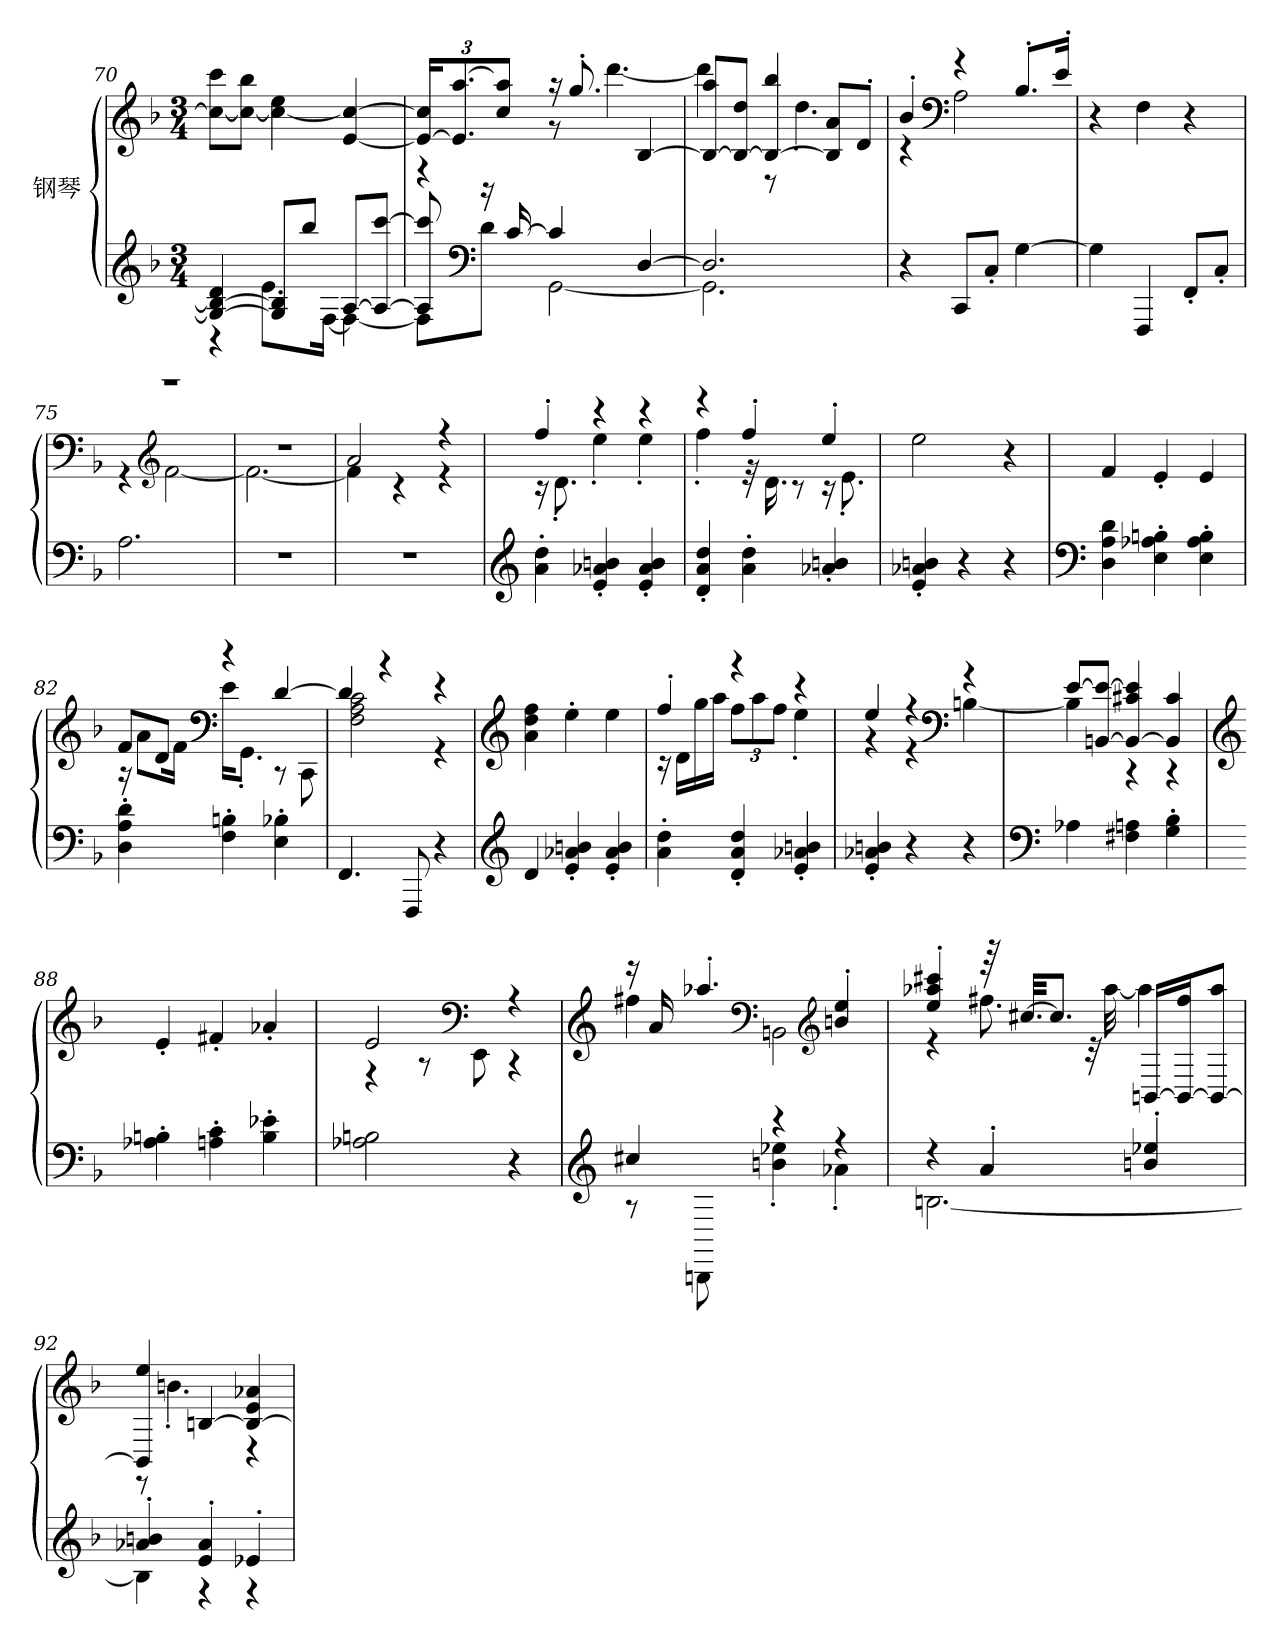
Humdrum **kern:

**kern	**kern
*part1	*part1
*staff2	*staff1
*I"钢琴	*
*clefG2	*clefG2
*k[b-]	*k[b-]
*M3/4	*M3/4
=70	=70
*^	*
4G/_ 4B-/_ 4d/	4r	8cc\_ 8ccc\L
.	.	8cc\_ 8bb-\J
8G/] 8B-/]L	8.e\L	4cc\_ 4ee\
8bb-/J	.	.
.	[16F\Jk	.
[8A/L	4F\_	[4e/ 4cc/_
8A/_ [8ccc/J	.	.
=71	=71	=71
*	*	*Xbrackettup
*	*	*^
8A/] 8ccc/]	8F\L]	24e/_ 24cc/]KL	4r
.	.	12.e/] [12.aa/	.
*clefF4	*	*	*
16r	8d\J	.	.
.	.	12cc/ 12aa/]J	.
[16c/	.	.	.
4c/]	[2GG\	16r	8r
.	.	8.gg'/	.
.	.	.	[4.ddd\
[4D/	.	[4B-/	.
=72	=72	=72	=72
2.D/]	2.GG\]	8B-/_ 8aa/L	4ddd\]
.	.	8B-/_ 8dd/J	.
.	.	4B-/_ 4bb-/	8r
.	.	.	4.dd'\
.	.	8B-/] 8a/L	.
.	.	8d'/J	.
*v	*v	*	*
!!LO:PB:g=z	!!
=73	=73	=73
4r	4b-'/	4r
*	*clefF4	*
8CC/L	4r	2A\
8C'/J	.	.
[4G\	8.B-'/L	.
.	16e'/Jk	.
*	*v	*v
=74	=74
4G\]	4r
4FFF/	4F\
8FF'/L	4r
8C'/J	.
=75	=75
*	*^
2.A\	2.r	4r
*	*clefG2	*
.	.	[2f\
=76	=76	=76
2.r	2.r	2.f\_
=77	=77	=77
2.r	2a/	4f\]
.	.	4r
.	4r	4r
=78	=78	=78
*clefG2	*	*
4a\' 4dd\'	4ff'/	16r
.	.	8.d'\
4e/' 4a-X/' 4bn/'	4r	4ee'\
4e/' 4a-/' 4b/'	4r	4ee'\
=79	=79	=79
4d/' 4a/' 4dd/'	4r	4ff'\
4a\' 4dd\'	4ff'/	32r
.	.	16.d\
.	.	8r
4a-X/' 4bn/'	4ee'/	16r
.	.	8.e'\
*	*v	*v
!!LO:LB:g=z
=80	=80
4e/' 4a-X/' 4bn/'	2ee\
4r	.
4r	4r
=81	=81
*clefF4	*
4D\ 4A\ 4d\	4f/
4E\' 4A-X\' 4Bn\'	4e'/
4E\' 4A-\' 4B\'	4e/
=82	=82
*	*^
4D\' 4A\' 4d\'	8f/L	16r
.	.	8a\L
.	8d/J	.
.	.	16f\Jk
*	*clefF4	*
4F\' 4Bn\'	4r	16e\KL
.	.	8.GG'\J
4E\' 4B-X\'	[4d/	8r
.	.	8CC\
=83	=83	=83
4.FF/	4d/]	2F\ 2A\ 2c\
.	4r	.
8FFF/	.	.
4r	4r	4r
*	*v	*v
=84	=84
*clefG2	*clefG2
4d/	4a\ 4dd\ 4ff\
4e/' 4a-X/' 4bn/'	4ee'\
4e/' 4a-/' 4b/'	4ee\
!!LO:LB:g=z
=85	=85
*	*^
4a\' 4dd\'	4ff'/	16r
.	.	16d\LL
.	.	16gg\
.	.	16aa\JJ
4d/' 4a/' 4dd/'	4r	12ff\L
.	.	12aa\
.	.	12ff\J
4e/' 4a-X/' 4bn/'	4r	4ee'\
=86	=86	=86
4e/' 4a-X/' 4bn/'	4ee/	4r
4r	4r	4r
*	*clefF4	*
4r	4r	[4Bn\
=87	=87	=87
*clefF4	*	*
4A-X\	[8e/L	4B\]
.	[8BBn/ 8e/_J	.
4F#X\ 4An\	4BB/_ 4c#X/ 4e/]	4r
4G\' 4B-\'	4BB/] 4c#/	4r
*	*v	*v
=88	=88
*	*clefG2
4A-X\' 4Bn\'	4e'/
4An\' 4c\'	4f#X'/
4B\' 4e-X\'	4a-X'/
=89	=89
*	*^
2A-X\ 2Bn\	2e/	4r
.	.	8r
*	*clefF4	*
.	.	8EE\
4r	4r	4r
!!LO:LB:g=z	!!
=90	=90	=90
*clefG2	*clefG2	*
*^	*	*
4cc#X/	8r	16r	4ff#X\
.	.	16a/	.
.	8BBBn\	4.aa-X'/	.
*	*	*clefF4	*
4r	4bn\' 4ee-X\'	.	2BBn\
*	*	*clefG2	*
4r	4a-X'\	4bn/' 4ee/'	.
=91	=91	=91	=91
4r	[2.Bn\	4ee/' 4aa-X/' 4ccc#X/'	4r
4a'/	.	64r	8.ff#X\
.	.	[32.cc#X/KKL	.
.	.	8.cc#/J]	.
.	.	.	32r
.	.	.	[32aa-\
4bn/' 4ee-X/'	.	[16BBn/LL	4aa-\]
.	.	16BB/_ 16ff#/J	.
.	.	8BB/_ 8aa-/J	.
=92	=92	=92	=92
4a-X/' 4bn/'	4B\]	4BB/] 4ee/	8r
.	.	.	4.bn'\
4e/' 4a-/'	4r	[4Bn/	.
4e-X'/	4r	4B/_ 4e/ 4a-X/	4r
*v	*v	*	*
*	*v	*v
=	=
*-	*-
